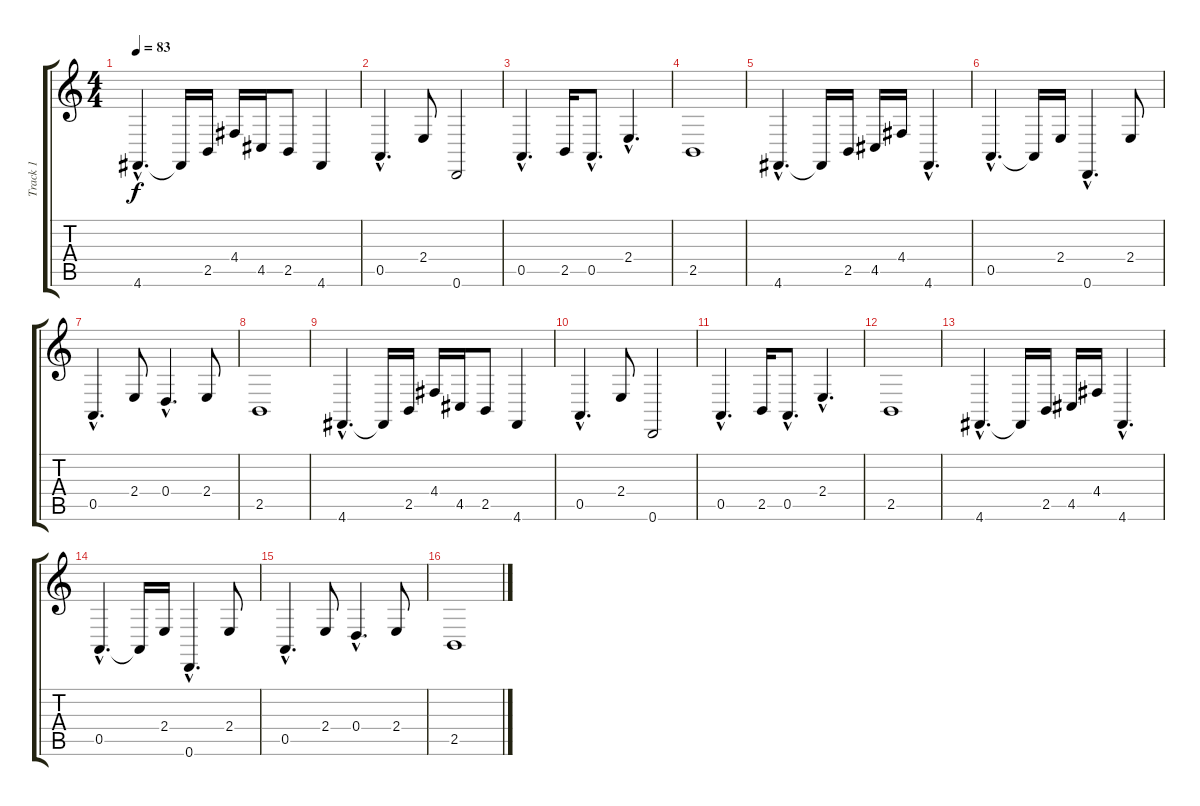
\track ("Track 1" "Track 1") {instrument lead8bassandlead}
\staff {score tabs}
\tuning (E4 B3 G3 D3 A2 D2) {hide}
\ts (4 4)
\tempo 83
\clef g2
\ks c
4.6{hac}.4{d dy f instrument lead8bassandlead} 4.6{t}.16 2.5.16 4.4.16 4.5.16 2.5.8 4.6.4 |
0.5{hac}.4{d} 2.4.8 0.6.2 |
0.5{hac}.4{d} 2.5.16 0.5{hac}.8{d} 2.4{hac}.4{d} |
2.5.1 |
4.6{hac}.4{d} 4.6{t}.16 2.5.16 4.5.16 4.4.16 4.6{hac}.4{d} |
0.5{hac}.4{d} 0.5{t}.16 2.4.16 0.6{hac}.4{d} 2.4.8 |
0.5{hac}.4{d} 2.4.8 0.4{hac}.4{d} 2.4.8 |
2.5.1 |
4.6{hac}.4{d} 4.6{t}.16 2.5.16 4.4.16 4.5.16 2.5.8 4.6.4 |
0.5{hac}.4{d} 2.4.8 0.6.2 |
0.5{hac}.4{d} 2.5.16 0.5{hac}.8{d} 2.4{hac}.4{d} |
2.5.1 |
4.6{hac}.4{d} 4.6{t}.16 2.5.16 4.5.16 4.4.16 4.6{hac}.4{d} |
0.5{hac}.4{d} 0.5{t}.16 2.4.16 0.6{hac}.4{d} 2.4.8 |
0.5{hac}.4{d} 2.4.8 0.4{hac}.4{d} 2.4.8 |
2.5.1
